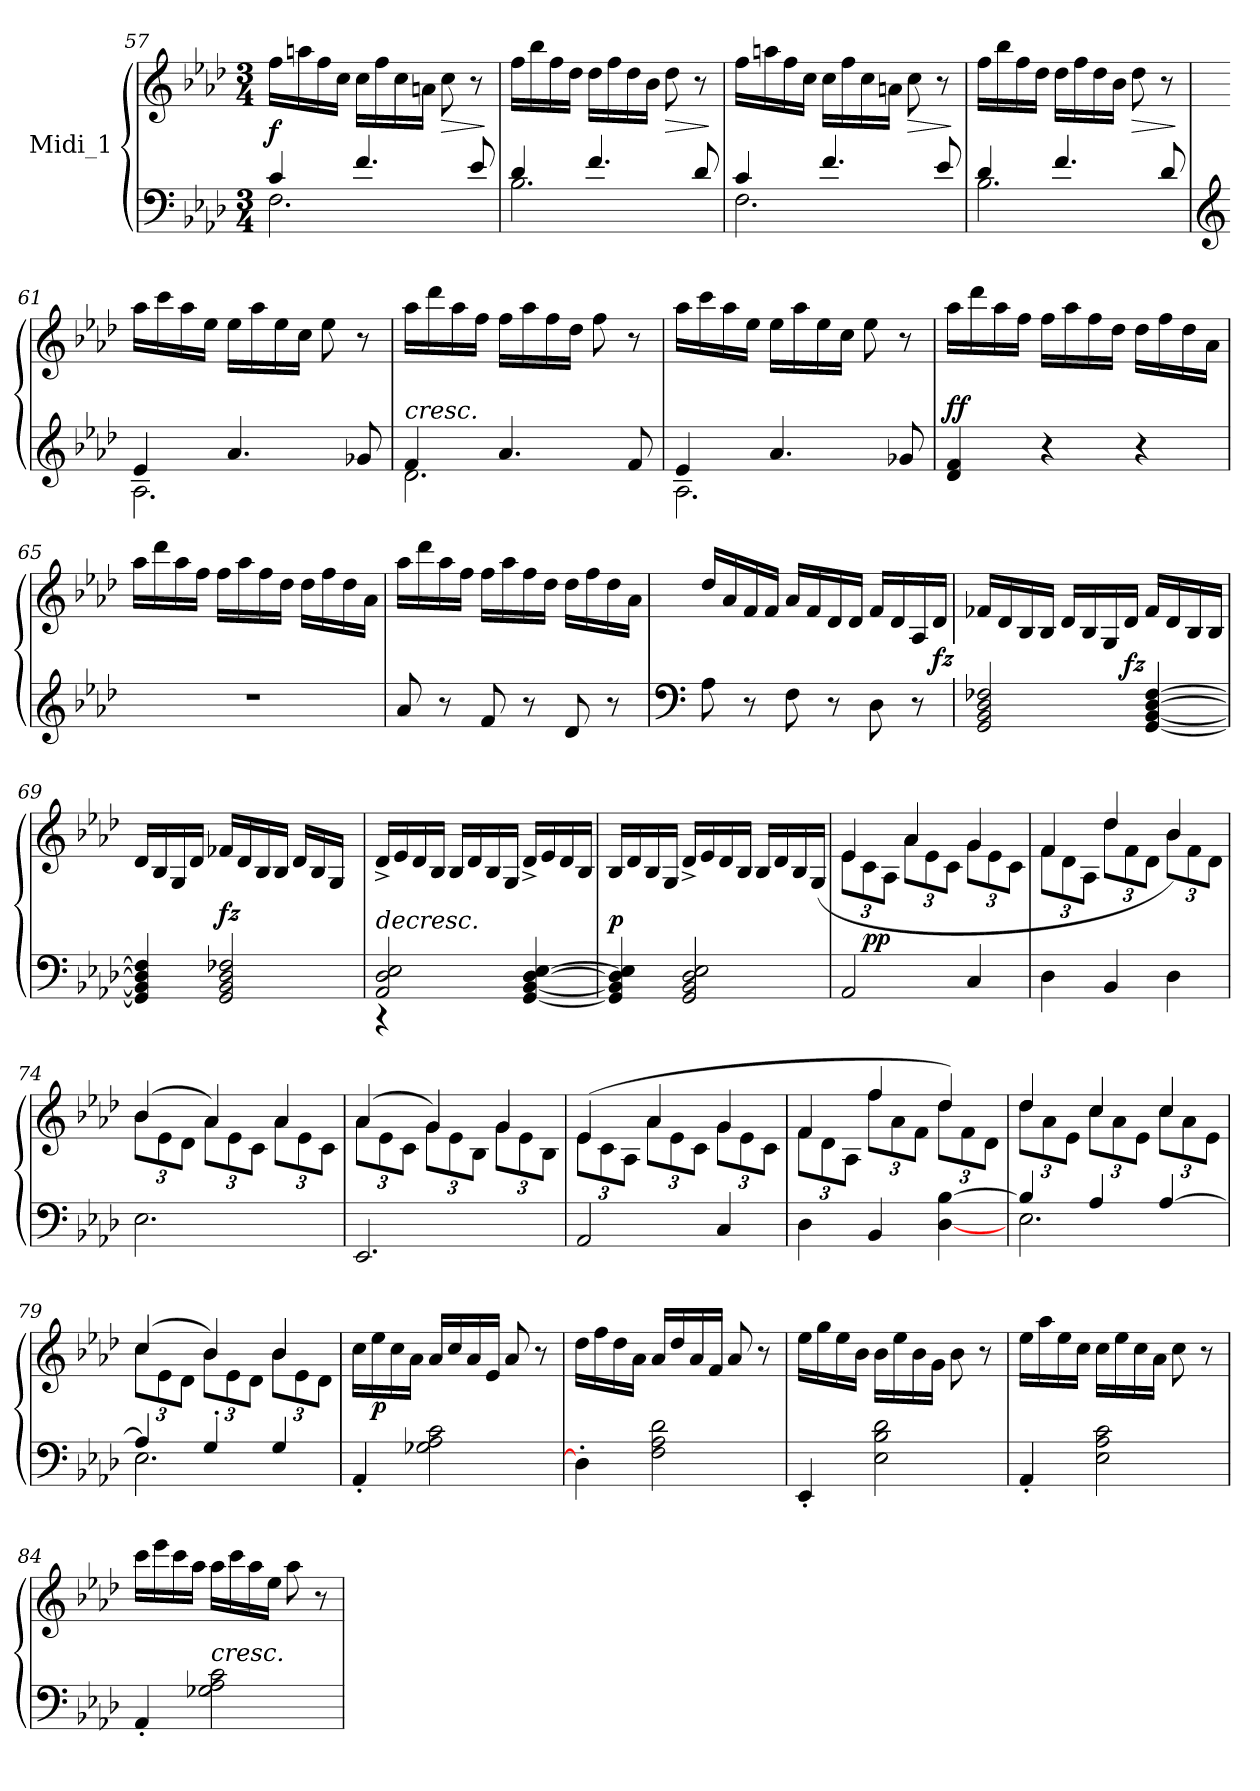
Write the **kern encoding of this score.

**kern	**kern	**dynam
*part1	*part1	*part1
*staff2	*staff1	*staff1/2
*I"Midi_1	*	*
*clefF4	*clefG2	*
*k[b-e-a-d-]	*k[b-e-a-d-]	*
*A-:	*A-:	*
*M3/4	*M3/4	*
=57	=57	=57
*^	*	*
!	!	!	!LO:DY:a=2
4c/	2.F\	16ff\LL	f
.	.	16aan\	.
.	.	16ff\	.
.	.	16cc\JJ	.
4.f/	.	16cc\LL	.
.	.	16ff\	.
.	.	16cc\	.
.	.	16an\JJ	.
!	!	!	!LO:HP:b
.	.	8cc\	>
8e-/	.	8r	.
*v	*v	*	*
.	.	]
=58	=58	=58
*^	*	*
4d-/	2.B-\	16ff\LL	.
.	.	16bb-\	.
.	.	16ff\	.
.	.	16dd-\JJ	.
4.f/	.	16dd-\LL	.
.	.	16ff\	.
.	.	16dd-\	.
.	.	16b-\JJ	.
!	!	!	!LO:HP:b
.	.	8dd-\	>
8d-/	.	8r	.
*v	*v	*	*
.	.	]
=59	=59	=59
*^	*	*
4c/	2.F\	16ff\LL	.
.	.	16aan\	.
.	.	16ff\	.
.	.	16cc\JJ	.
4.f/	.	16cc\LL	.
.	.	16ff\	.
.	.	16cc\	.
.	.	16an\JJ	.
!	!	!	!LO:HP:b
.	.	8cc\	>
8e-/	.	8r	.
*v	*v	*	*
.	.	]
!!LO:LB:g=z
=60	=60	=60
*^	*	*
4d-/	2.B-\	16ff\LL	.
.	.	16bb-\	.
.	.	16ff\	.
.	.	16dd-\JJ	.
4.f/	.	16dd-\LL	.
.	.	16ff\	.
.	.	16dd-\	.
.	.	16b-\JJ	.
!	!	!	!LO:HP:b
.	.	8dd-\	>
8d-/	.	8r	.
*v	*v	*	*
.	.	]
!!LO:LB:g=z
=61	=61	=61
*clefG2	*	*
*^	*	*
4e-/	2.A-\	16aa-\LL	.
.	.	16ccc\	.
.	.	16aa-\	.
.	.	16ee-\JJ	.
4.a-/	.	16ee-\LL	.
.	.	16aa-\	.
.	.	16ee-\	.
.	.	16cc\JJ	.
.	.	8ee-\	.
8g-X/	.	8r	.
=62	=62	=62	=62
!LO:TX:a:i:t=cresc.	!	!	!
4f/	2.d-\	16aa-\LL	.
.	.	16ddd-\	.
.	.	16aa-\	.
.	.	16ff\JJ	.
4.a-/	.	16ff\LL	.
.	.	16aa-\	.
.	.	16ff\	.
.	.	16dd-\JJ	.
.	.	8ff\	.
8f/	.	8r	.
=63	=63	=63	=63
4e-/	2.A-\	16aa-\LL	.
.	.	16ccc\	.
.	.	16aa-\	.
.	.	16ee-\JJ	.
4.a-/	.	16ee-\LL	.
.	.	16aa-\	.
.	.	16ee-\	.
.	.	16cc\JJ	.
.	.	8ee-\	.
8g-X/	.	8r	.
=64	=64	=64	=64
!	!	!	!LO:DY:a=2
4d-/ 4f/	2ryy	16aa-\LL	ff
.	.	16ddd-\	.
.	.	16aa-\	.
.	.	16ff\JJ	.
4r	.	16ff\LL	.
.	.	16aa-\	.
.	.	16ff\	.
.	.	16dd-\JJ	.
4r	4ryy	16dd-\LL	.
.	.	16ff\	.
.	.	16dd-\	.
.	.	16a-\JJ	.
!!LO:LB:g=z
=65	=65	=65	=65
2.r	2ryy	16aa-\LL	.
.	.	16ddd-\	.
.	.	16aa-\	.
.	.	16ff\JJ	.
.	.	16ff\LL	.
.	.	16aa-\	.
.	.	16ff\	.
.	.	16dd-\JJ	.
.	4ryy	16dd-\LL	.
.	.	16ff\	.
.	.	16dd-\	.
.	.	16a-\JJ	.
*v	*v	*	*
!!LO:PB:g=z
=66	=66	=66
8a-/	16aa-\LL	.
.	16ddd-\	.
8r	16aa-\	.
.	16ff\JJ	.
8f/	16ff\LL	.
.	16aa-\	.
8r	16ff\	.
.	16dd-\JJ	.
8d-/	16dd-\LL	.
.	16ff\	.
8r	16dd-\	.
.	16a-\JJ	.
=67	=67	=67
*clefF4	*	*
8A-\	16dd-/LL	.
.	16a-/	.
8r	16f/	.
.	16f/JJ	.
8F\	16a-/LL	.
.	16f/	.
8r	16d-/	.
.	16d-/JJ	.
8D-\	16f/LL	.
.	16d-/	.
8r	16A-/	.
!	!	!LO:DY:b
.	16d-/JJ	fz
=68	=68	=68
2GG/ 2BB-/ 2D-/ 2F-X/	16f-X/LL	.
.	16d-/	.
.	16B-/	.
.	16B-/JJ	.
.	16d-/LL	.
.	16B-/	.
.	16G/	.
!	!	!LO:DY:b
.	16d-/JJ	fz
[4GG/ [4BB-/ [4D-/ [4F-/	16f-/LL	.
.	16d-/	.
.	16B-/	.
.	16B-/JJ	.
!!LO:PB:g=z
=69	=69	=69
4GG/] 4BB-/] 4D-/] 4F-/]	16d-/LL	.
.	16B-/	.
.	16G/	.
.	16d-/JJ	.
!	!	!LO:DY:a=2
2GG/ 2BB-/ 2D-/ 2F-X/	16f-X/LL	fz
.	16d-/	.
.	16B-/	.
.	16B-/JJ	.
.	16d-/LL	.
.	16B-/	.
.	16G/JJ	.
.	16ryy	.
!!LO:LB:g=z
=70	=70	=70
*^	*^	*
!LO:TX:a:i:t=decresc.	!	!	!	!
2AA-/ 2D-/ 2E-/	4r	16d-^/LL	2ryy	.
.	.	16e-/	.	.
.	.	16d-/	.	.
.	.	16B-/JJ	.	.
.	4ryy	16B-/LL	.	.
.	.	16d-/	.	.
.	.	16B-/	.	.
.	.	16G/JJ	.	.
[4GG/ [4BB-/ [4D-/ [4E-/	4ryy	16d-^/LL	4ryy	.
.	.	16e-/	.	.
.	.	16d-/	.	.
.	.	16B-/JJ	.	.
=71	=71	=71	=71	=71
!	!	!	!	!LO:DY:a=2
4GG/] 4BB-/] 4D-/] 4E-/]	2ryy	16B-/LL	2ryy	p
.	.	16d-/	.	.
.	.	16B-/	.	.
.	.	16G/JJ	.	.
2GG/ 2BB-/ 2D-/ 2E-/	.	16d-^/LL	.	.
.	.	16e-/	.	.
.	.	16d-/	.	.
.	.	16B-/JJ	.	.
.	4ryy	16B-/LL	4ryy	.
.	.	16d-/	.	.
.	.	16B-/	.	.
.	.	(>16G/JJ	.	.
=72	=72	=72	=72	=72
*	*	*	*Xbrackettup	*
2AA-/	2ryy	4e-/	12e-\L	.
!	!	!	!	!LO:DY:b
.	.	.	12c\	pp
.	.	.	12A-\J	.
.	.	4a-/	12a-\L	.
.	.	.	12e-\	.
.	.	.	12c\J	.
4C/	4ryy	4g/	12g\L	.
.	.	.	12e-\	.
.	.	.	12c\J	.
=73	=73	=73	=73	=73
4D-\	2ryy	4f/	12f\L	.
.	.	.	12d-\	.
.	.	.	12A-\J	.
4BB-/	.	4dd-/	12dd-\L	.
.	.	.	12f\	.
.	.	.	12d-\J	.
4D-\	4ryy	4b-/)	12b-\L	.
.	.	.	12f\	.
.	.	.	12d-\J	.
*v	*v	*	*	*
!!LO:PB:g=z	!!
=74	=74	=74	=74
2.E-\	(>4b-/	12b-\L	.
.	.	12e-\	.
.	.	12d-\J	.
.	4a-/)	12a-\L	.
.	.	12e-\	.
.	.	12c\J	.
.	4a-/	12a-\L	.
.	.	12e-\	.
.	.	12c\J	.
=75	=75	=75	=75
2.EE-/	(>4a-/	12a-\L	.
.	.	12e-\	.
.	.	12c\J	.
.	4g/)	12g\L	.
.	.	12e-\	.
.	.	12B-\J	.
.	4g/	12g\L	.
.	.	12e-\	.
.	.	12B-\J	.
=76	=76	=76	=76
2AA-/	(>4e-/	12e-\L	.
.	.	12c\	.
.	.	12A-\J	.
.	4a-/	12a-\L	.
.	.	12e-\	.
.	.	12c\J	.
4C/	4g/	12g\L	.
.	.	12e-\	.
.	.	12c\J	.
=77	=77	=77	=77
4D-\	4f/	12f\L	.
.	.	12d-\	.
.	.	12A-\J	.
4BB-/	4ff/	12ff\L	.
.	.	12a-\	.
.	.	12f\J	.
[4D-\ [4B-\	4dd-/)	12dd-\L	.
.	.	12f\	.
.	.	12d-\J	.
!!LO:LB:g=z	!!
=78	=78	=78	=78
*^	*	*	*
4B-/]	2.E-\	4dd-/	12dd-\L	.
.	.	.	12a-\	.
.	.	.	12e-\J	.
4A-/	.	4cc/	12cc\L	.
.	.	.	12a-\	.
.	.	.	12e-\J	.
[4A-/	.	4cc/	12cc\L	.
.	.	.	12a-\	.
.	.	.	12e-\J	.
=79	=79	=79	=79	=79
4A-/]	2.E-\	(>4cc/	12cc\L	.
.	.	.	12e-\	.
.	.	.	12d-\J	.
4G'/	.	4b-/)	12b-\L	.
.	.	.	12e-\	.
.	.	.	12d-\J	.
4G/	.	4b-/	12b-\L	.
.	.	.	12e-\	.
.	.	.	12d-\J	.
=80	=80	=80	=80	=80
4AA-'/	2ryy	16cc\LL	2ryy	.
!	!	!	!	!LO:DY:b
.	.	16ee-\	.	p
.	.	16cc\	.	.
.	.	16a-\JJ	.	.
2G-X\ 2A-\ 2c\	.	16a-/LL	.	.
.	.	16cc/	.	.
.	.	16a-/	.	.
.	.	16e-/JJ	.	.
.	4ryy	8a-/	4ryy	.
.	.	8r	.	.
=81	=81	=81	=81	=81
4D-'\]	2ryy	16dd-\LL	2ryy	.
.	.	16ff\	.	.
.	.	16dd-\	.	.
.	.	16a-\JJ	.	.
2F\ 2A-\ 2d-\	.	16a-/LL	.	.
.	.	16dd-/	.	.
.	.	16a-/	.	.
.	.	16f/JJ	.	.
.	4ryy	8a-/	4ryy	.
.	.	8r	.	.
*v	*v	*	*	*
*	*v	*v	*
!!LO:LB:g=z
=82	=82	=82
4EE-'/	16ee-\LL	.
.	16gg\	.
.	16ee-\	.
.	16b-\JJ	.
2E-\ 2B-\ 2d-\	16b-\LL	.
.	16ee-\	.
.	16b-\	.
.	16g\JJ	.
.	8b-\	.
.	8r	.
=83	=83	=83
4AA-'/	16ee-\LL	.
.	16aa-\	.
.	16ee-\	.
.	16cc\JJ	.
2E-\ 2A-\ 2c\	16cc\LL	.
.	16ee-\	.
.	16cc\	.
.	16a-\JJ	.
.	8cc\	.
.	8r	.
=84	=84	=84
4AA-'/	16ccc\LL	.
.	16eee-\	.
.	16ccc\	.
.	16aa-\JJ	.
!LO:TX:a:i:t=cresc.	!	!
2G-X\ 2A-\ 2c\	16aa-\LL	.
.	16ccc\	.
.	16aa-\	.
.	16ee-\JJ	.
.	8aa-\	.
.	8r	.
=	=	=
*-	*-	*-
